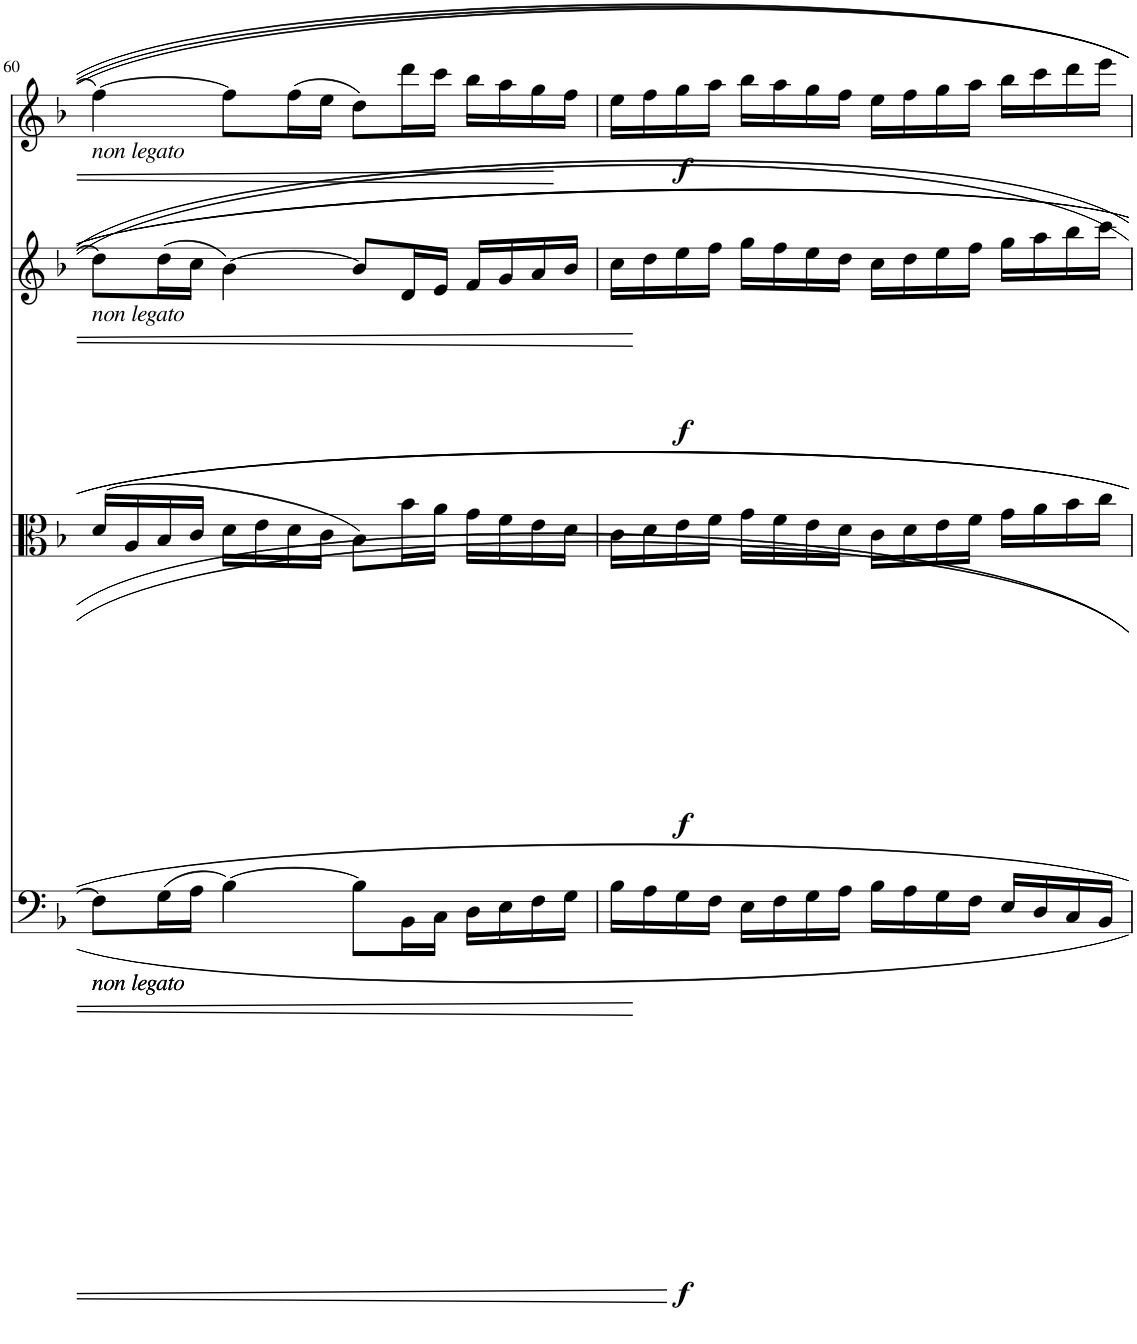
**kern	**dynam	**kern	**dynam	**kern	**dynam	**kern	**dynam
*part4	*part4	*part3	*part3	*part2	*part2	*part1	*part1
*staff4	*staff4	*staff3	*staff3	*staff2	*staff2	*staff1	*staff1
*I"Violoncello	*	*I"Viola	*	*I"Violin II	*	*I"Violin I	*
*I'Vc	*	*I'Vla	*	*I'Vln	*	*I'Vln	*
!!LO:PB:g=z
*clefF4	*	*clefC3	*	*clefG2	*	*clefG2	*
*k[b-]	*	*k[b-]	*	*k[b-]	*	*k[b-]	*
*M4/4	*	*M4/4	*	*M4/4	*	*M4/4	*
=60	=60	=60	=60	=60	=60	=60	=60
!	!	!	!	!	!	!LO:TX:b:i:t=non legato	!
!	!	!	!	!LO:TX:b:i:t=non legato	!	!	!
!LO:TX:b:i:t=non legato	!	!	!	!	!	!	!
!LO:TX:b:i:t=non legato	!	!	!	!	!	!	!
8F\L]	.	(16d/LL	.	8dd\L]	.	[4ff\	.
.	.	16A/	.	.	.	.	.
(16G\L	.	16B-/	.	(16dd\L	.	.	.
16A\JJ	.	16c/JJ	.	16cc\JJ	.	.	.
[4B-\)	.	16d\LL	.	[4b-\)	.	8ff\L]	.
.	.	16e\	.	.	.	.	.
.	.	16d\	.	.	.	(16ff\L	.
.	.	16c\JJ	.	.	.	16ee\JJ	.
8B-\L]	.	8B-\L)	.	8b-/L]	.	8dd\L)	.
16BB-\L	.	16b-\L	.	16d/L	.	16ddd\L	.
16C\JJ	.	16a\JJ	.	16e/JJ	.	16ccc\JJ	.
16D\LL	.	16g\LL	.	16f/LL	.	16bb-\LL	.
16E\	.	16f\	.	16g/	.	16aa\	.
16F\	.	16e\	.	16a/	.	16gg\	.
16G\JJ	.	16d\JJ	.	16b-/JJ	.	16ff\JJ	.
=61	=61	=61	=61	=61	=61	=61	=61
!	!LO:DY:b	!	!LO:DY:b	!	!LO:DY:b	!	!LO:DY:b
16B-\LL	f	16c\LL	f	16cc\LL	f	16ee\LL	f
16A\	.	16d\	.	16dd\	.	16ff\	.
16G\	.	16e\	.	16ee\	.	16gg\	.
16F\JJ	.	16f\JJ	.	16ff\JJ	.	16aa\JJ	.
16E\LL	.	16g\LL	.	16gg\LL	.	16bb-\LL	.
16F\	.	16f\	.	16ff\	.	16aa\	.
16G\	.	16e\	.	16ee\	.	16gg\	.
16A\JJ	.	16d\JJ	.	16dd\JJ	.	16ff\JJ	.
16B-\LL	.	16c\LL	.	16cc\LL	.	16ee\LL	.
16A\	.	16d\	.	16dd\	.	16ff\	.
16G\	.	16e\	.	16ee\	.	16gg\	.
16F\JJ	.	16f\JJ	.	16ff\JJ	.	16aa\JJ	.
16E/LL	.	16g\LL	.	16gg\LL	.	16bb-\LL	.
16D/	.	16a\	.	16aa\	.	16ccc\	.
16C/	.	16b-\	.	16bb-\	.	16ddd\	.
16BB-/JJ	.	16cc\JJ	.	16ccc\JJ	.	16eee\JJ	.
=	=	=	=	=	=	=	=
*-	*-	*-	*-	*-	*-	*-	*-
